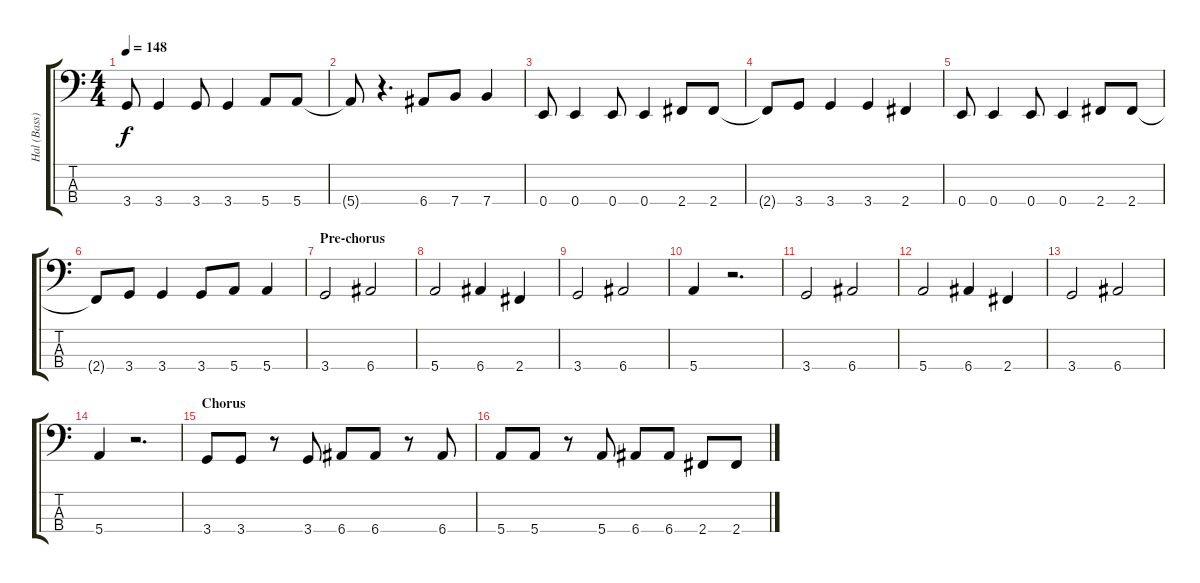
\track ("Hal (Bass)" "Hal (Bass)") {instrument electricbassfinger}
\staff {score tabs}
\tuning (G2 D2 A1 E1) {hide}
\ts (4 4)
\tempo 148
\clef f4
\ks c
3.4.8{dy f} 3.4.4 3.4.8 3.4.4 5.4.8 5.4.8 |
5.4{t}.8 r.4{d} 6.4.8 7.4.8 7.4.4 |
0.4.8 0.4.4 0.4.8 0.4.4 2.4.8 2.4.8 |
2.4{t}.8 3.4.8 3.4.4 3.4.4 2.4.4 |
0.4.8 0.4.4 0.4.8 0.4.4 2.4.8 2.4.8 |
2.4{t}.8 3.4.8 3.4.4 3.4.8 5.4.8 5.4.4 |
\section ("" "Pre-chorus")
3.4.2 6.4.2 |
5.4.2 6.4.4 2.4.4 |
3.4.2 6.4.2 |
5.4.4 r.2{d} |
3.4.2 6.4.2 |
5.4.2 6.4.4 2.4.4 |
3.4.2 6.4.2 |
5.4.4 r.2{d} |
\section ("" "Chorus")
3.4.8 3.4.8 r.8 3.4.8 6.4.8 6.4.8 r.8 6.4.8 |
5.4.8 5.4.8 r.8 5.4.8 6.4.8 6.4.8 2.4.8 2.4.8
